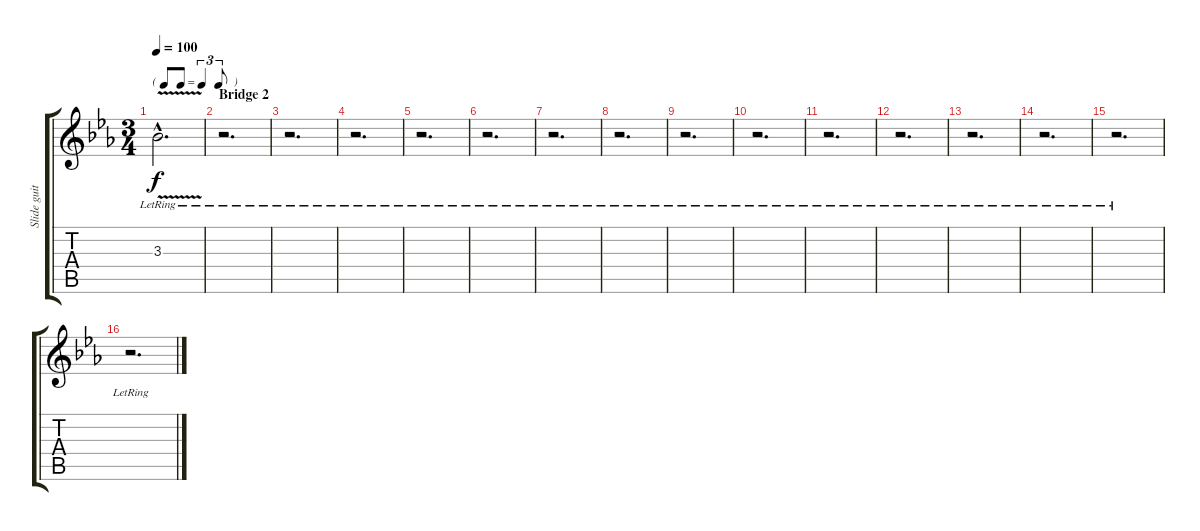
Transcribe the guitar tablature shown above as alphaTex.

\track ("Slide guitar (Walsh)" "Slide guit") {instrument electricguitarjazz}
\staff {score tabs}
\tuning (E4 B3 G3 D3 A2 E2) {hide}
\ts (3 4)
\tf triplet8th
\tempo 100
\clef g2
\ks eb
3.3{v hac lr}.2{d dy f} |
\section ("" "Bridge 2")
r.2{d} |
r.2{d} |
r.2{d} |
r.2{d} |
r.2{d} |
r.2{d} |
r.2{d} |
r.2{d} |
r.2{d} |
r.2{d} |
r.2{d} |
r.2{d} |
r.2{d} |
r.2{d} |
r.2{d}
